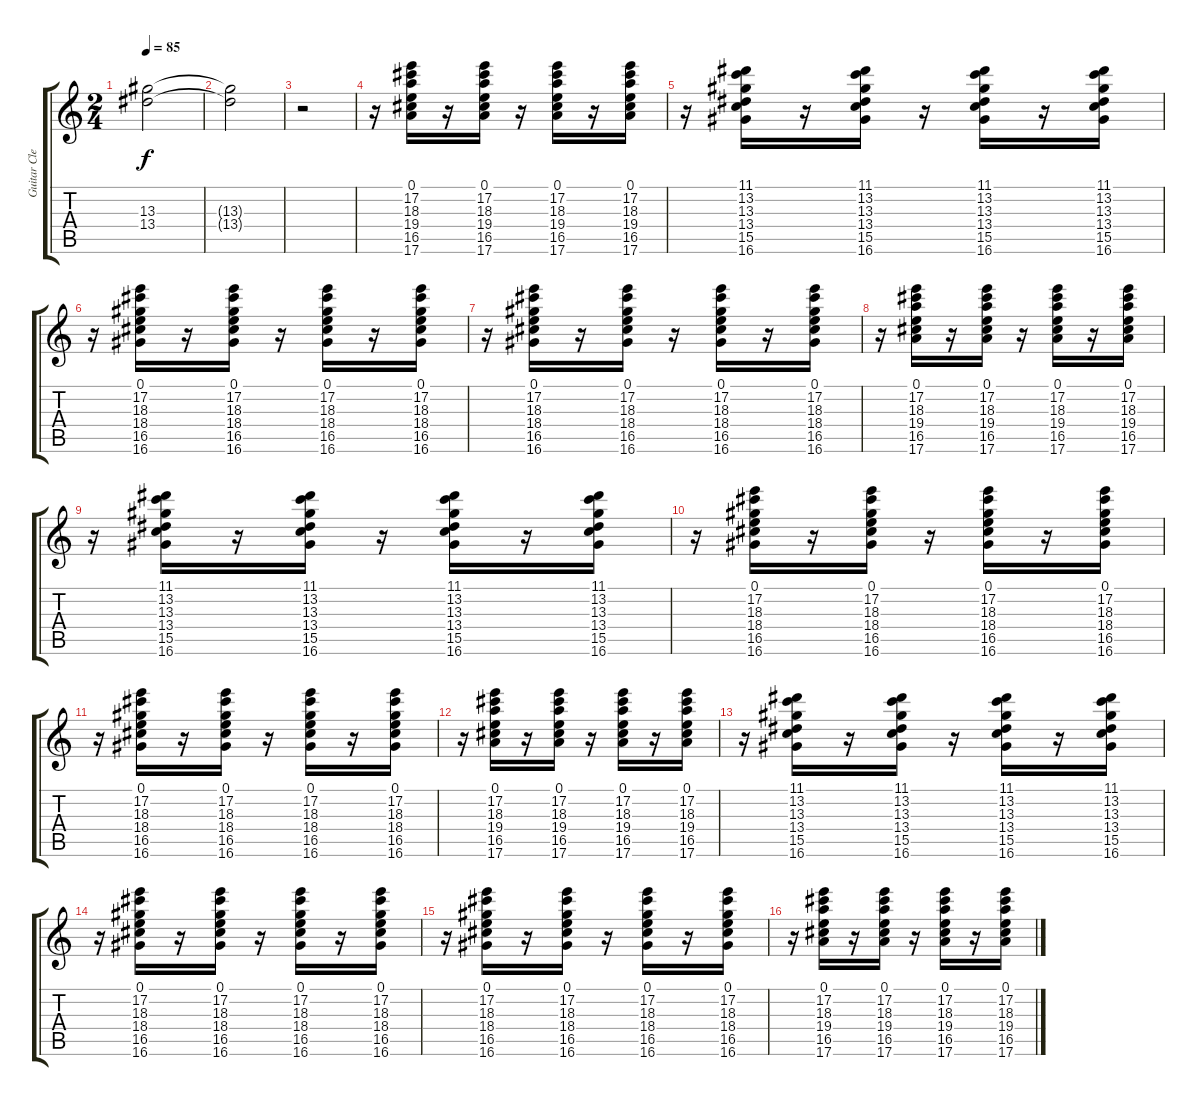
\track ("Guitar Clean" "Guitar Cle") {instrument electricguitarclean}
\staff {score tabs}
\tuning (E4 B3 G3 D3 A2 E2) {hide}
\ts (2 4)
\tempo 85
\clef g2
\ks c
(13.3 13.4).2{dy f instrument electricguitarclean} |
(13.3{t} 13.4{t}).2 |
r.2 |
r.16 (0.1 17.2 18.3 19.4 16.5 17.6).16 r.16 (0.1 17.2 18.3 19.4 16.5 17.6).16 r.16 (0.1 17.2 18.3 19.4 16.5 17.6).16 r.16 (0.1 17.2 18.3 19.4 16.5 17.6).16 |
r.16 (11.1 13.2 13.3 13.4 15.5 16.6).16 r.16 (11.1 13.2 13.3 13.4 15.5 16.6).16 r.16 (11.1 13.2 13.3 13.4 15.5 16.6).16 r.16 (11.1 13.2 13.3 13.4 15.5 16.6).16 |
r.16 (0.1 17.2 18.3 18.4 16.5 16.6).16 r.16 (0.1 17.2 18.3 18.4 16.5 16.6).16 r.16 (0.1 17.2 18.3 18.4 16.5 16.6).16 r.16 (0.1 17.2 18.3 18.4 16.5 16.6).16 |
r.16 (0.1 17.2 18.3 18.4 16.5 16.6).16 r.16 (0.1 17.2 18.3 18.4 16.5 16.6).16 r.16 (0.1 17.2 18.3 18.4 16.5 16.6).16 r.16 (0.1 17.2 18.3 18.4 16.5 16.6).16 |
r.16 (0.1 17.2 18.3 19.4 16.5 17.6).16 r.16 (0.1 17.2 18.3 19.4 16.5 17.6).16 r.16 (0.1 17.2 18.3 19.4 16.5 17.6).16 r.16 (0.1 17.2 18.3 19.4 16.5 17.6).16 |
r.16 (11.1 13.2 13.3 13.4 15.5 16.6).16 r.16 (11.1 13.2 13.3 13.4 15.5 16.6).16 r.16 (11.1 13.2 13.3 13.4 15.5 16.6).16 r.16 (11.1 13.2 13.3 13.4 15.5 16.6).16 |
r.16 (0.1 17.2 18.3 18.4 16.5 16.6).16 r.16 (0.1 17.2 18.3 18.4 16.5 16.6).16 r.16 (0.1 17.2 18.3 18.4 16.5 16.6).16 r.16 (0.1 17.2 18.3 18.4 16.5 16.6).16 |
r.16 (0.1 17.2 18.3 18.4 16.5 16.6).16 r.16 (0.1 17.2 18.3 18.4 16.5 16.6).16 r.16 (0.1 17.2 18.3 18.4 16.5 16.6).16 r.16 (0.1 17.2 18.3 18.4 16.5 16.6).16 |
r.16 (0.1 17.2 18.3 19.4 16.5 17.6).16 r.16 (0.1 17.2 18.3 19.4 16.5 17.6).16 r.16 (0.1 17.2 18.3 19.4 16.5 17.6).16 r.16 (0.1 17.2 18.3 19.4 16.5 17.6).16 |
r.16 (11.1 13.2 13.3 13.4 15.5 16.6).16 r.16 (11.1 13.2 13.3 13.4 15.5 16.6).16 r.16 (11.1 13.2 13.3 13.4 15.5 16.6).16 r.16 (11.1 13.2 13.3 13.4 15.5 16.6).16 |
r.16 (0.1 17.2 18.3 18.4 16.5 16.6).16 r.16 (0.1 17.2 18.3 18.4 16.5 16.6).16 r.16 (0.1 17.2 18.3 18.4 16.5 16.6).16 r.16 (0.1 17.2 18.3 18.4 16.5 16.6).16 |
r.16 (0.1 17.2 18.3 18.4 16.5 16.6).16 r.16 (0.1 17.2 18.3 18.4 16.5 16.6).16 r.16 (0.1 17.2 18.3 18.4 16.5 16.6).16 r.16 (0.1 17.2 18.3 18.4 16.5 16.6).16 |
r.16 (0.1 17.2 18.3 19.4 16.5 17.6).16 r.16 (0.1 17.2 18.3 19.4 16.5 17.6).16 r.16 (0.1 17.2 18.3 19.4 16.5 17.6).16 r.16 (0.1 17.2 18.3 19.4 16.5 17.6).16
